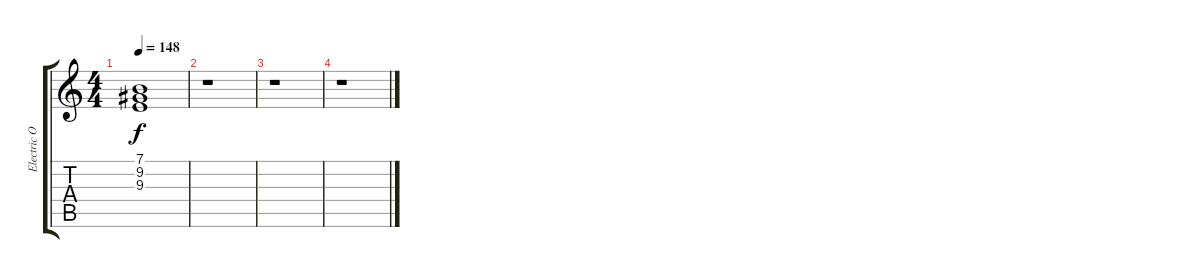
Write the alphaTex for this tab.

\track ("Electric Organ" "Electric O") {instrument drawbarorgan}
\staff {score tabs}
\tuning (E4 B3 G3 D3 A2 E2) {hide}
\ts (4 4)
\tempo 148
\clef g2
\ks c
(7.1 9.2 9.3).1{dy f} |
r.1 |
r.1 |
r.1
